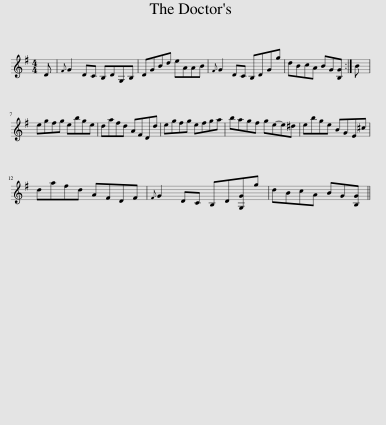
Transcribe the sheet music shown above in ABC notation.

X:1
L:1/8
M:4/4
I:linebreak $
K:G
V:1 treble
V:1
 D |{F} G2 DC B,DG,B, | DGBd eAAB |{F} G2 DC B,DGg | dBcA BG[B,G] :| %5
 B |$ egfg ebge | dafd AFDd | egfg efga | bagf ge-e^d | %10
 ebge BGE^c |$ dafd AFDF |{F} G2 DC B,D[G,G]g | dBcA BG[B,G] || %14
